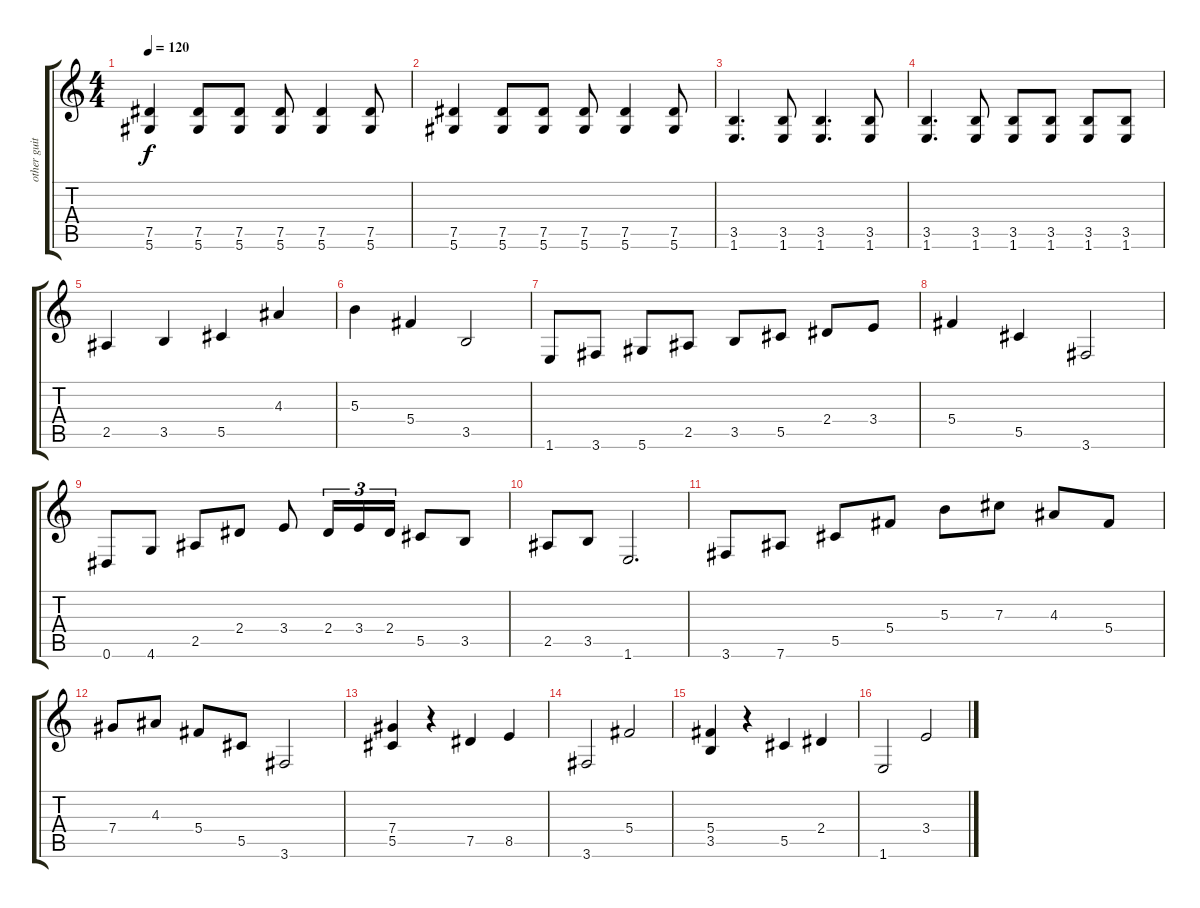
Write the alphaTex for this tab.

\track ("other guitar II" "other guit") {instrument distortionguitar}
\staff {score tabs}
\tuning (Eb4 Bb3 Gb3 Db3 Ab2 Eb2) {hide}
\ts (4 4)
\tempo 120
\clef g2
\ks c
(7.5 5.6).4{dy f} (7.5 5.6).8 (7.5 5.6).8 (7.5 5.6).8 (7.5 5.6).4 (7.5 5.6).8 |
(7.5 5.6).4 (7.5 5.6).8 (7.5 5.6).8 (7.5 5.6).8 (7.5 5.6).4 (7.5 5.6).8 |
(3.5 1.6).4{d} (3.5 1.6).8 (3.5 1.6).4{d} (3.5 1.6).8 |
(3.5 1.6).4{d} (3.5 1.6).8 (3.5 1.6).8 (3.5 1.6).8 (3.5 1.6).8 (3.5 1.6).8 |
2.5.4 3.5.4 5.5.4 4.3.4 |
5.3.4 5.4.4 3.5.2 |
1.6.8 3.6.8 5.6.8 2.5.8 3.5.8 5.5.8 2.4.8 3.4.8 |
5.4.4 5.5.4 3.6.2 |
0.6.8 4.6.8 2.5.8 2.4.8 3.4.8 2.4.16{tu (3 2)} 3.4.16{tu (3 2)} 2.4.16{tu (3 2)} 5.5.8 3.5.8 |
2.5.8 3.5.8 1.6.2{d} |
3.6.8 7.6.8 5.5.8 5.4.8 5.3.8 7.3.8 4.3.8 5.4.8 |
7.4.8 4.3.8 5.4.8 5.5.8 3.6.2 |
(7.4 5.5).4 r.4 7.5.4 8.5.4 |
3.6.2 5.4.2 |
(5.4 3.5).4 r.4 5.5.4 2.4.4 |
1.6.2 3.4.2
